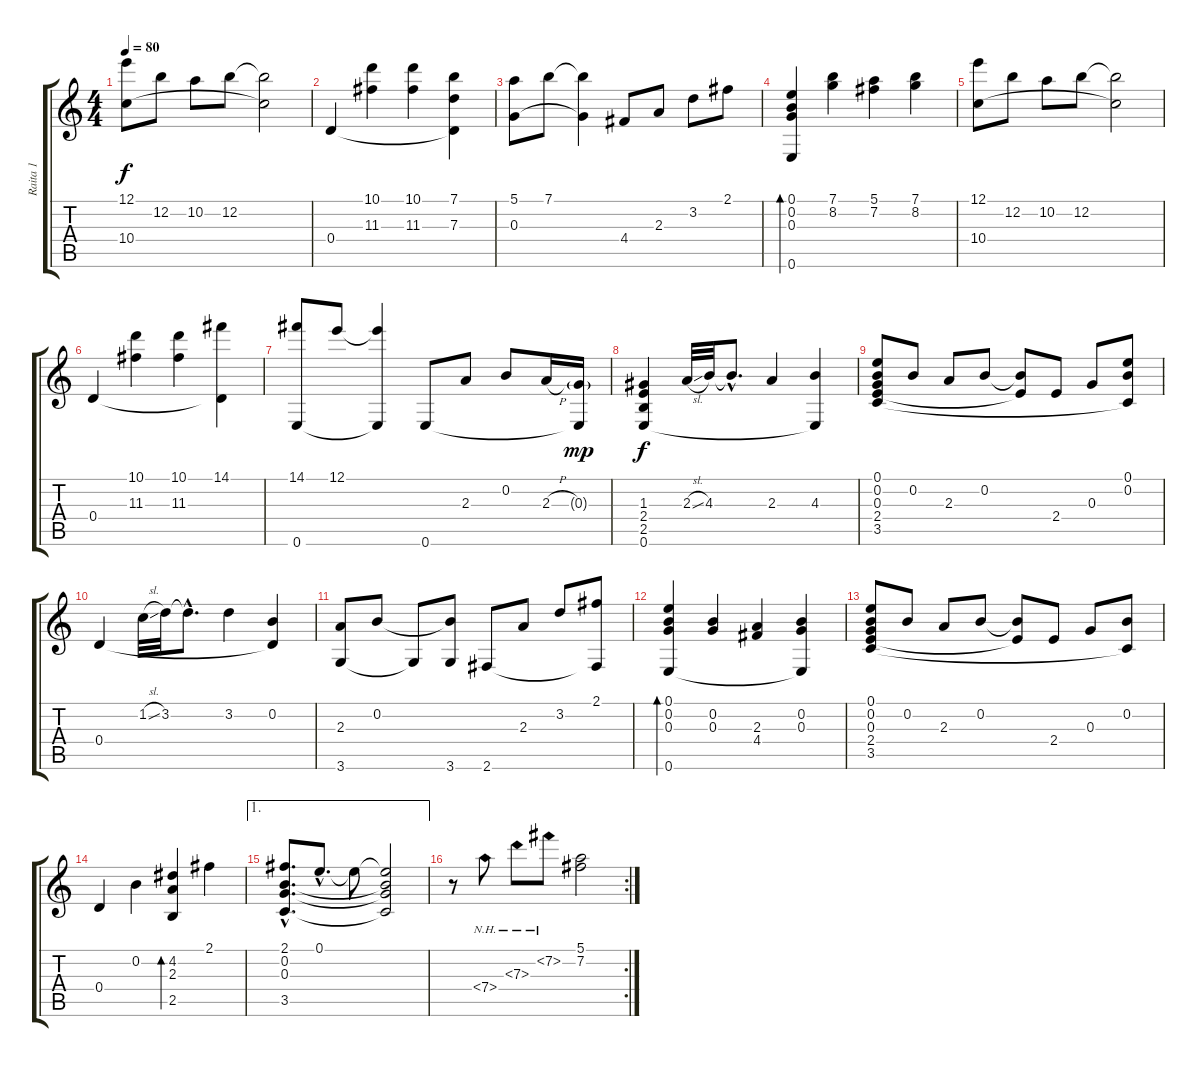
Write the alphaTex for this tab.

\track ("Raita 1" "Raita 1") {instrument acousticguitarnylon}
\staff {score tabs}
\tuning (E4 B3 G3 D3 A2 E2) {hide}
\ts (4 4)
\tempo 80
\clef g2
\ks c
(12.1 10.4).8{dy f} 12.2.8 10.2.8 12.2.8 (12.2{t} 10.4{t}).2 |
0.4.4 (10.1 11.3).4 (10.1 11.3).4 (7.1 7.3 0.4{t}).4 |
(5.1 0.3).8 7.1.8 (7.1{t} 0.3{t}).4 4.4.8 2.3.8 3.2.8 2.1.8 |
(0.1 0.2 0.3 0.6).4{bd 60} (7.1 8.2).4 (5.1 7.2).4 (7.1 8.2).4 |
(12.1 10.4).8 12.2.8 10.2.8 12.2.8 (12.2{t} 10.4{t}).2 |
0.4.4 (10.1 11.3).4 (10.1 11.3).4 (14.1 0.4{t}).4 |
(14.1 0.6).8 12.1.8 (12.1{t} 0.6{t}).4 0.6.8 2.3.8 0.2.8 2.3{h}.16 (0.3{g} 0.6{t}).16{dy mp} |
(1.3 2.4 2.5 0.6).4{dy f} 2.3{sl}.32 4.3.32 4.3{hac t}.8{d} 2.3.4 (4.3 0.6{t}).4 |
(0.1 0.2 0.3 2.4 3.5).8 0.2.8 2.3.8 0.2.8 (0.2{t} 2.4{t}).8 2.4.8 0.3.8 (0.1 0.2 3.5{t}).8 |
0.4.4 1.2{sl}.32 3.2.32 3.2{hac t}.8{d} 3.2.4 (0.2 0.4{t}).4 |
(2.3 3.6).8 0.2.8 3.6{t}.8 (0.2{t} 3.6).8 2.6.8 2.3.8 3.2.8 (2.1 2.6{t}).8 |
(0.1 0.2 0.3 0.6).4{bd 60} (0.2 0.3).4 (2.3 4.4).4 (0.2 0.3 0.6{t}).4 |
(0.1 0.2 0.3 2.4 3.5).8 0.2.8 2.3.8 0.2.8 (0.2{t} 2.4{t}).8 2.4.8 0.3.8 (0.2 3.5{t}).8 |
0.4.4 0.2.4 (4.2 2.3 2.5).4{bd 60} 2.1.4 |
\ae 1
(2.1{hac} 0.2{hac} 0.3{hac} 3.5{hac}).8{d} 0.1{hac}.8{d} 0.1{t}.8 (0.1{t} 0.2{t} 0.3{t} 3.5{t}).2 |
\rc 2
r.8 7.4{nh}.8 7.3{nh}.8 7.2{nh}.8 (5.1 7.2).2
